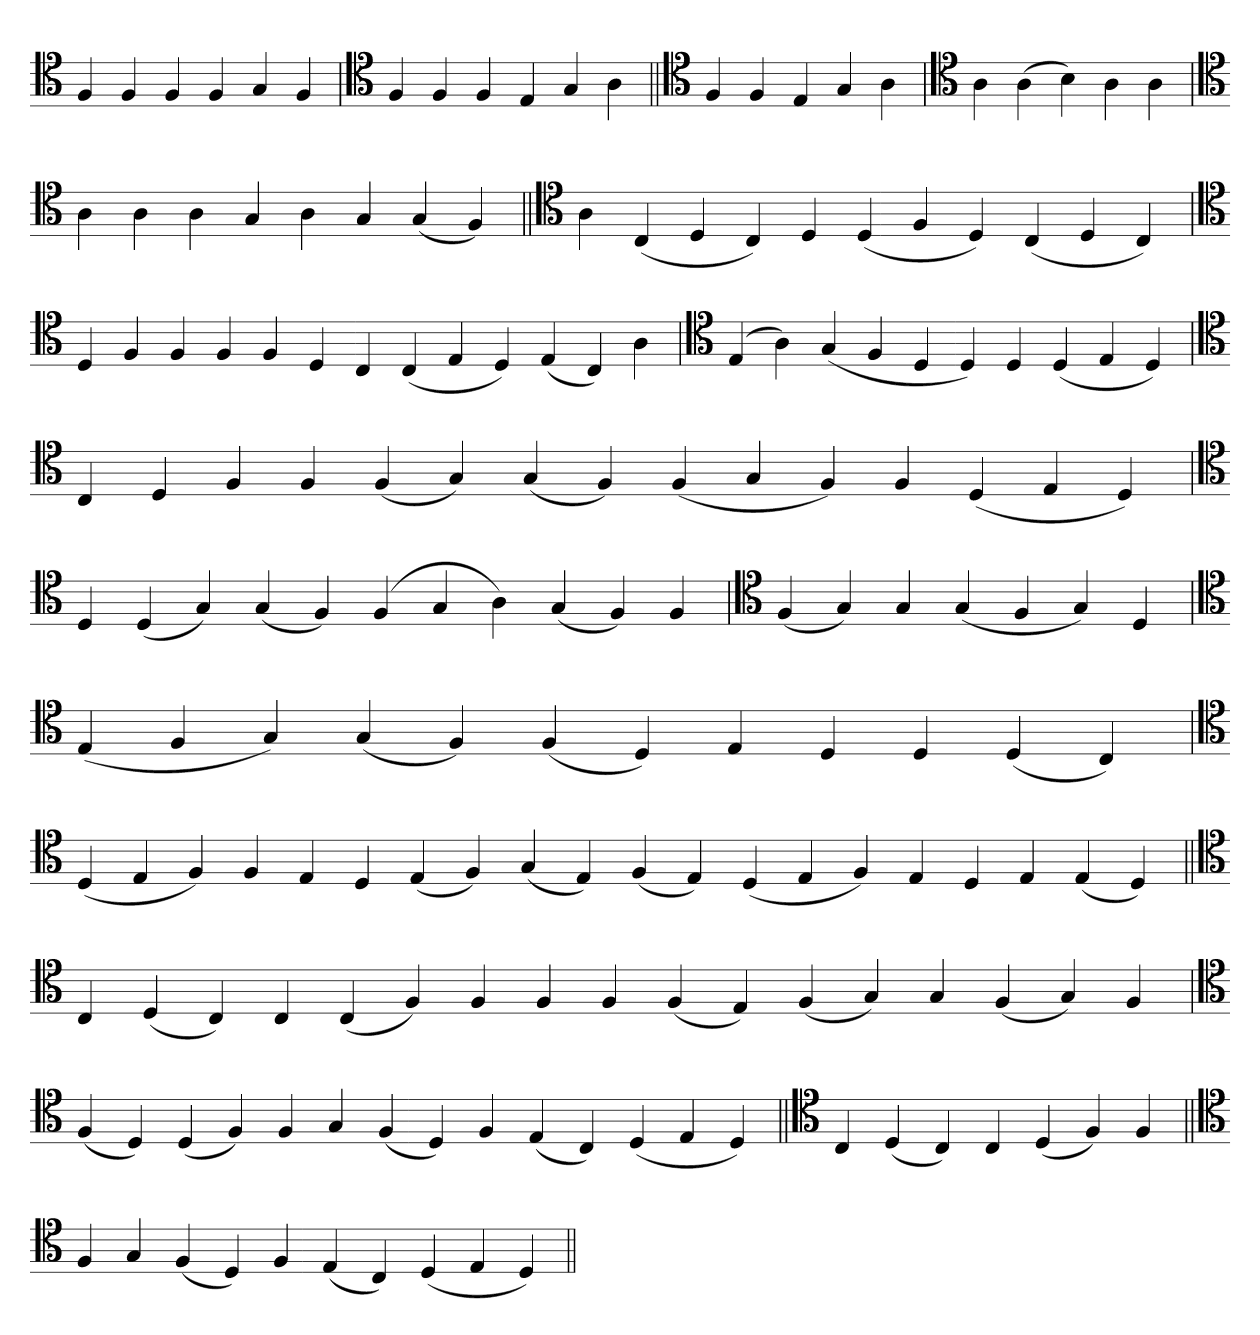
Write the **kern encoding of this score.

**kern
*part1
*staff1
*clefC4
=
4F
4F
4F
4F
4G
4F
=`
*clefC4
4F
4F
4F
4E
4G
4A
=||
*clefC4
4F
4F
4E
4G
4A
=`
*clefC4
4A
(4A
4B)
4A
4A
=`
*clefC4
4A
4A
4A
4G
4A
4G
(4G
4F)
=||
*clefC4
4A
(4C
4D
4C)
4D
(4D
4F
4D)
(4C
4D
4C)
=`
*clefC4
4D
4F
4F
4F
4F
4D
4C
(4C
4E
4D)
(4E
4C)
4A
=`
*clefC4
(4E
4A)
(4G
4F
4D
4D)
4D
(4D
4E
4D)
=
*clefC4
4C
4D
4F
4F
(4F
4G)
(4G
4F)
(4F
4G
4F)
4F
(4D
4E
4D)
=`
*clefC4
4D
(4D
4G)
(4G
4F)
(4F
4G
4A)
(4G
4F)
4F
='
*clefC4
(4F
4G)
4G
(4G
4F
4G)
4D
=`
*clefC4
(4E
4F
4G)
(4G
4F)
(4F
4D)
4E
4D
4D
(4D
4C)
=`
*clefC4
(4D
4E
4F)
4F
4E
4D
(4E
4F)
(4G
4E)
(4F
4E)
(4D
4E
4F)
4E
4D
4E
(4E
4D)
=||
*clefC4
4C
(4D
4C)
4C
(4C
4F)
4F
4F
4F
(4F
4E)
(4F
4G)
4G
(4F
4G)
4F
=
*clefC4
(4F
4D)
(4D
4F)
4F
4G
(4F
4D)
4F
(4E
4C)
(4D
4E
4D)
=||
*clefC4
4C
(4D
4C)
4C
(4D
4F)
4F
=||
*clefC4
4F
4G
(4F
4D)
4F
(4E
4C)
(4D
4E
4D)
=||
*-
